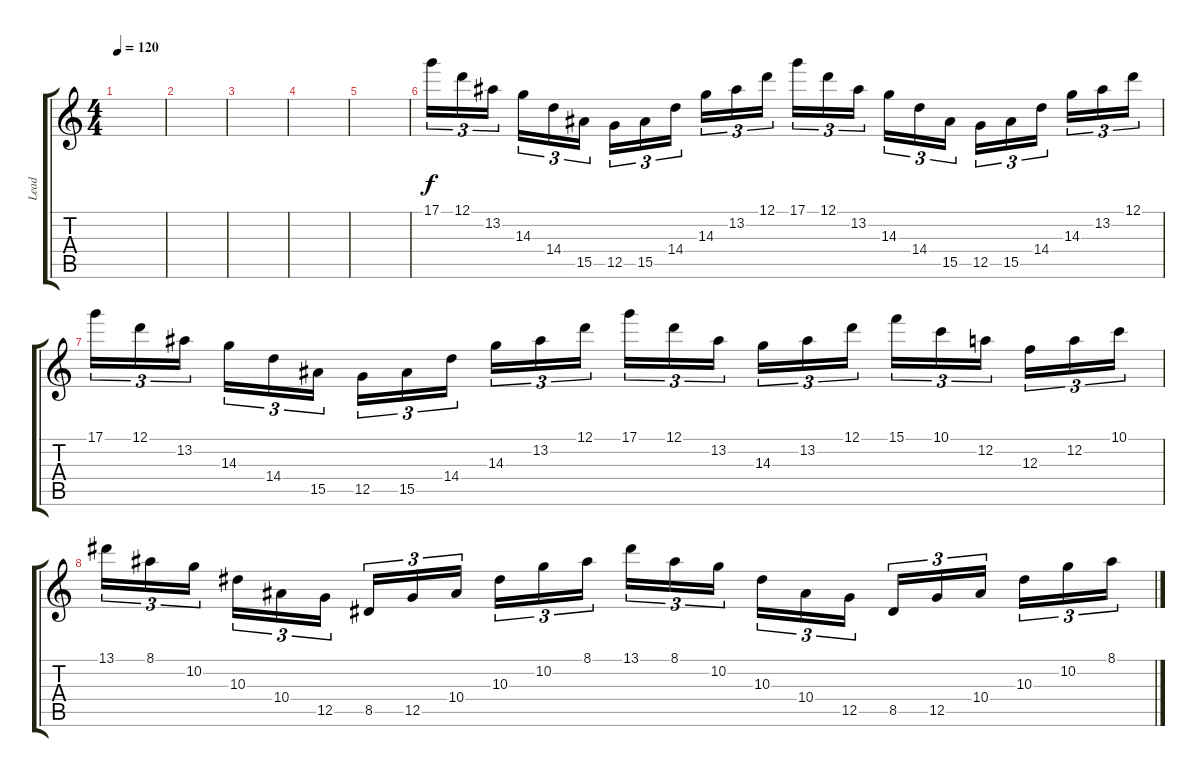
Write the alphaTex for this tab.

\track ("Lead" "Lead") {instrument overdrivenguitar}
\staff {score tabs}
\tuning (D4 A3 F3 C3 G2 C2) {hide}
\ts (4 4)
\tempo 120
\clef g2
\ks c
|
|
|
|
|
17.1.16{tu (3 2)} 12.1.16{tu (3 2)} 13.2.16{tu (3 2)} 14.3.16{tu (3 2)} 14.4.16{tu (3 2)} 15.5.16{tu (3 2)} 12.5.16{tu (3 2)} 15.5.16{tu (3 2)} 14.4.16{tu (3 2)} 14.3.16{tu (3 2)} 13.2.16{tu (3 2)} 12.1.16{tu (3 2)} 17.1.16{tu (3 2)} 12.1.16{tu (3 2)} 13.2.16{tu (3 2)} 14.3.16{tu (3 2)} 14.4.16{tu (3 2)} 15.5.16{tu (3 2)} 12.5.16{tu (3 2)} 15.5.16{tu (3 2)} 14.4.16{tu (3 2)} 14.3.16{tu (3 2)} 13.2.16{tu (3 2)} 12.1.16{tu (3 2)} |
17.1.16{tu (3 2)} 12.1.16{tu (3 2)} 13.2.16{tu (3 2)} 14.3.16{tu (3 2)} 14.4.16{tu (3 2)} 15.5.16{tu (3 2)} 12.5.16{tu (3 2)} 15.5.16{tu (3 2)} 14.4.16{tu (3 2)} 14.3.16{tu (3 2)} 13.2.16{tu (3 2)} 12.1.16{tu (3 2)} 17.1.16{tu (3 2)} 12.1.16{tu (3 2)} 13.2.16{tu (3 2)} 14.3.16{tu (3 2)} 13.2.16{tu (3 2)} 12.1.16{tu (3 2)} 15.1.16{tu (3 2)} 10.1.16{tu (3 2)} 12.2.16{tu (3 2)} 12.3.16{tu (3 2)} 12.2.16{tu (3 2)} 10.1.16{tu (3 2)} |
13.1.16{tu (3 2)} 8.1.16{tu (3 2)} 10.2.16{tu (3 2)} 10.3.16{tu (3 2)} 10.4.16{tu (3 2)} 12.5.16{tu (3 2)} 8.5.16{tu (3 2)} 12.5.16{tu (3 2)} 10.4.16{tu (3 2)} 10.3.16{tu (3 2)} 10.2.16{tu (3 2)} 8.1.16{tu (3 2)} 13.1.16{tu (3 2)} 8.1.16{tu (3 2)} 10.2.16{tu (3 2)} 10.3.16{tu (3 2)} 10.4.16{tu (3 2)} 12.5.16{tu (3 2)} 8.5.16{tu (3 2)} 12.5.16{tu (3 2)} 10.4.16{tu (3 2)} 10.3.16{tu (3 2)} 10.2.16{tu (3 2)} 8.1.16{tu (3 2)}
